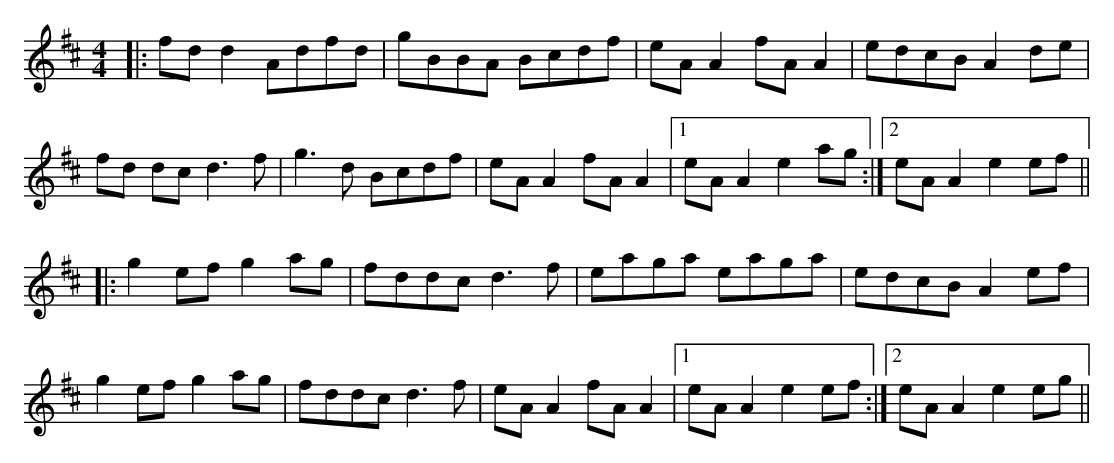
X:1
M:4/4
K:D
|:fd d2 Adfd| gBBA Bcdf| eA A2 fA A2| edcB A2 de|
fd dc2<d2f| g3d Bcdf| eA A2 fA A2|1 eA A2 e2 ag:|2 eA A2 e2 ef||
|:g2 ef g2 ag| fddc2<d2f| eaga eaga| edcB A2 ef|
g2 ef g2 ag| fddc2<d2f| eA A2 fA A2|1 eA A2 e2 ef:|2 eA A2 e2 eg||
